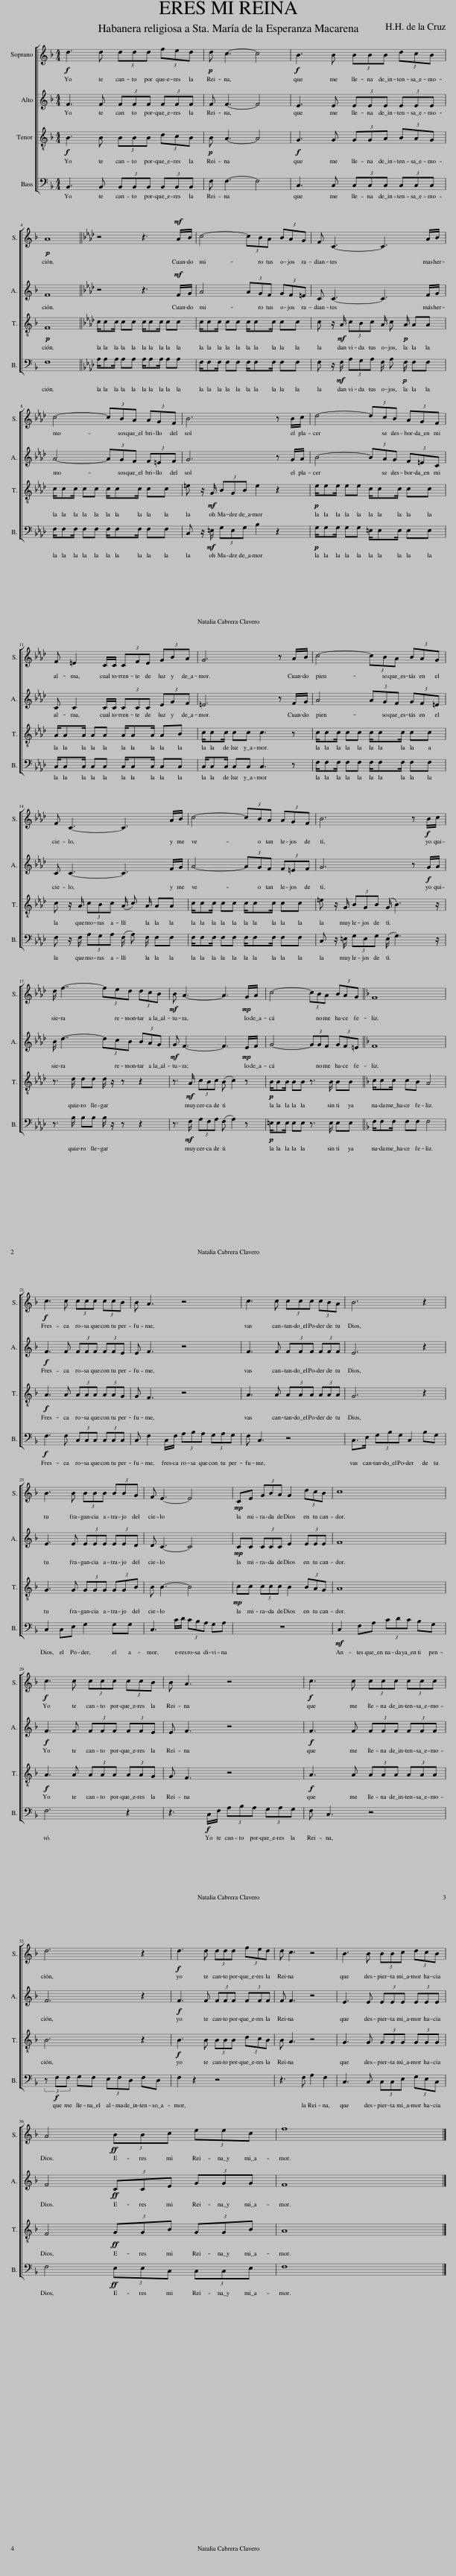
X:1
%%score [ 1 2 3 4 ]
L:1/8
M:4/4
I:linebreak $
K:F
V:1 treble
V:2 treble
V:3 treble-8
V:4 bass
V:1
!f! d3 d (3ddd (3fed |!p! d c3- c4 |!f! B3 B (3BBB (3dcB |$!p! A8 ||[K:Ab] z4 z3!mf! A/B/ | %5
 c4- (3cBA (3BAG | F C3- C3 A/B/ |$ c4- (3cBA (3AGF | B6 z B/c/ | d4- (3dcB (3AGF |$ %10
 F =E2 C/C/ (3CFE (3GBA | G6 z A/B/ | c4- (3cBA (3BAG |$ F C3- C3 A/B/ | c4- (3cBA (3AGF | %15
 B6 z!f! B/c/ |$ d/ f7/2- (3fed (3dcB |!mf! B A3- A3!mp! G/A/ | c4- (3cBA (3BAG ||[K:F] F8 |$ %20
!f! c3 c (3ccc (3ccB | B A3 z4 | c3 c (3ccc (3cBA | B6 z2 |$ B3 B (3BBB (3BBG | %25
 F E3- E4 |!mp! CE (3GBA G2 (3dcB | c8 |$!f! c3 c (3ccc (3ccB | B A3 z4 | %30
!f! c3 c (3ccc (3ccc |$ d6 z2 |!f! d3 d (3ddd (3fed | d c3 z4 | B3 B (3BBc (3dcB |$ %35
 A4!ff! (3BBc (3eec | f8 |] %37
V:2
 F3 F (3FFF (3FFF | F F3- F4 | E3 E (3EEE (3EEE |$ F8 ||[K:Ab] z4 z3!mf! F/G/ | %5
 A4 (3AGF (3GF=E | C C3- C3 F/G/ |$ A4- (3AGF (3F=EF | G6 z G/A/ | B4- (3BAG (3F=EC |$ %10
 C C2 C/C/ (3CCC (3EGF | =E6 z F/G/ | A4 (3AGF (3GF=E |$ C C3- C3 F/G/ | A4- (3AGF (3F=EF | %15
 G6 z!f! G/A/ |$ B/ d7/2- (3dcB (3BAG |!mf! G F3- F3!mp! E/F/ | G4- (3GGF (3GF=E ||[K:F] F8 |$ %20
!f! F3 F (3FFF (3FFE | E F3 z4 | F3 F (3FFF (3FFF | E6 z2 |$ E3 E (3EEE (3EED | %25
 D C3- C4 |!mp! CC (3CCC E2 (3EEE | F8 |$!f! F3 F (3FFF (3FFE | E F3 z4 | %30
!f! F3 F (3FFF (3FFF |$ F6 z2 |!f! F3 F (3FFF (3FFF | F F3 z4 | E3 E (3EEE (3EEE |$ %35
 F4!ff! (3CCE (3GGG | F8 |] %37
V:3
!f! B3 B (3BBB (3dcB |!p! B A3- A4 |!f! G3 G (3GGA (3BAG |$!p! F8 ||[K:Ab] c/cc/ cc c/cc/ cc | %5
 c/cc/ cc c/cc/ cc | c z/!mf! A/ (3cBc A/ c!p! A/ AA |$ c/cc/ cc c/cc/ cc | =e z/!mf! G/ (3BGB e2 z2 |!p! e/ee/ ee c/cc/ cc |$ %10
 A/AA/ AA A/AA/ AB | c/cc/ cc c3 z | c/cc/ cc c/cc/ cc |$ c z/ A/ (3cBc (A/ c) A/ AA | c/cc/ cc c/cc/ cc | %15
 =e z/ G/ (3BGB (G/ B3) z/ |$ z3/2 d/ dd d/ z/ z z2 | z3/2!mf! A/ (3cBc (B c2) z |!p! B/BB/ BB z3/2 B/ BB ||[K:F] c/cc/ cB A4 |$ %20
!f! A3 A (3AAA (3AAG | G F3 z4 | A3 A (3AAA (3AAA | G6 z2 |$ G3 G (3GGG (3GGB | %25
 B B3- B4 |!mp! cc (3ccc B2 (3BAG | A8 |$!f! A3 A (3AAA (3AAG | G F3 z4 | %30
!f! A3 A (3AAA (3AAA |$ B6 z2 |!f! B3 B (3BBB (3dcB | B A3 z4 | G3 G (3GGG (3GGG |$ %35
 F4!ff! (3GGB (3GGB | A8 |] %37
V:4
 B,,3 B,, (3B,,B,,B,, (3B,,B,,B,, | F, F,3- F,4 | C,3 C, (3C,C,C, (3C,C,C, |$ F,8 ||[K:Ab] A,/A,A,/ A,A, A,/A,A,/ A,A, | %5
 F,/F,F,/ F,F, F,/F,F,/ F,F, | F, z/!mf! F,/ (3A,G,A, F,/ A,!p! F,/ F,F, |$ F,/F,F,/ F,F, F,/F,F,/ F,F, | C, z/!mf! =E,/ (3G,E,G, B,2 z2 |!p! G,/G,G,/ G,G, =E,/E,E,/ E,E, |$ %10
 C,/C,C,/ C,C, C,/C,C,/ C,C, | C,/C,C,/ C,C, C,3 z | F,/F,F,/ F,F, F,/F,F,/ F,F, |$ F, z/ F,/ (3A,G,A, (F,/ A,) F,/ F,F, | F,/F,F,/ F,F, F,/F,F,/ F,F, | %15
 C, z/ =E,/ (3G,E,G, (E,/ G,3) z/ |$ z3/2 B,/ B,B, B,/ z/ z z2 | z3/2!mf! F,/ (3A,F,A, (F, A,2) z |!p! =E,/E,E,/ E,E, z3/2 E,/ E,E, ||[K:F] F,/F,F,/ F,F, F,4 |$ %20
!f! F,3 F, (3C,C,C, (3C,C,C, | C, F,2 C,/F,/ (3A,B,A, (3G,A,G, | F, C,3 z4 | C,>E, (3G,B,G, C,2 B,G, |$ C,2 C,E, G,2 G,G, | %25
 C,3 C/D/ (3CB,A, G,A, | z8 |!mf! C,2 F,A, (3CDC B,G, |$ F,6 z2 | z3!f! C,/F,/ (3A,B,A, (3G,A,G, | %30
 F, C,3 z4 |$ (3z!f! F,F, G,F, (3E,F,D, F,D, | F,2 z2 z4 | z3 F, A,2 F,2 | C,3 C, (3C,C,E, (3G,E,C, |$ %35
 F,4!ff! (3E,E,C, (3C,C,E, | F,8 |] %37
